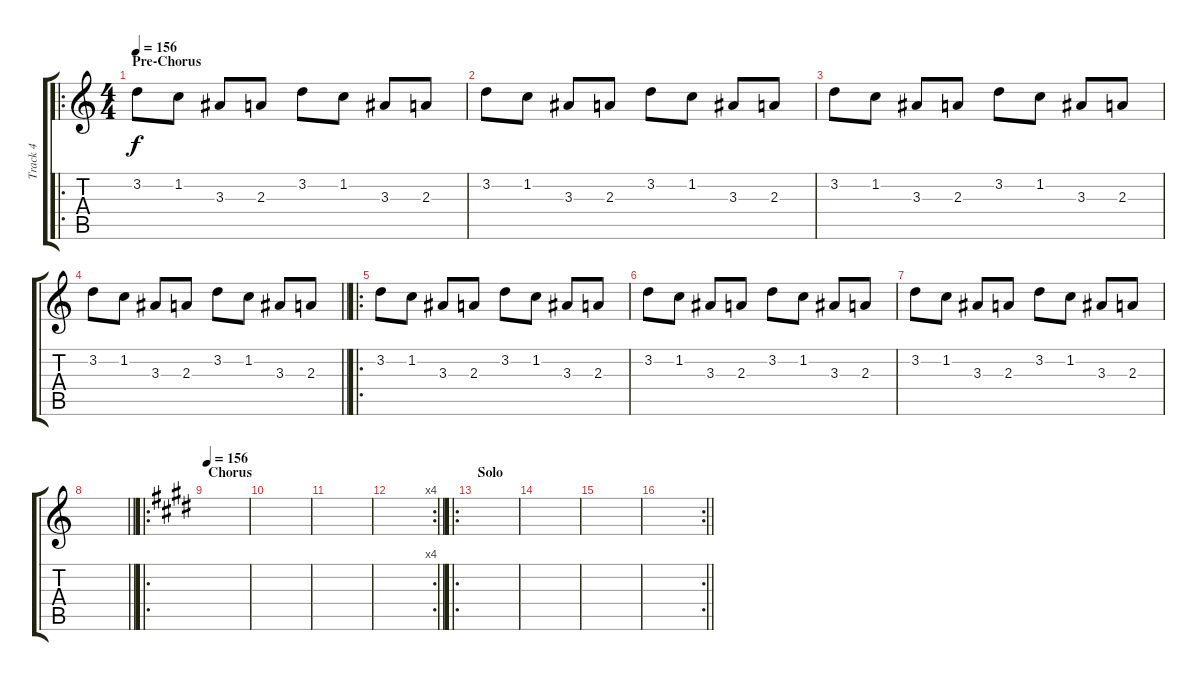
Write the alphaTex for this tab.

\track ("Track 4" "Track 4") {instrument distortionguitar}
\staff {score tabs}
\tuning (E4 B3 G3 D3 A2 D2) {hide}
\ro
\ts (4 4)
\section ("" "Pre-Chorus")
\tempo 156
\clef g2
\ks c
3.2.8{dy f} 1.2.8 3.3.8 2.3.8 3.2.8 1.2.8 3.3.8 2.3.8 |
3.2.8 1.2.8 3.3.8 2.3.8 3.2.8 1.2.8 3.3.8 2.3.8 |
3.2.8 1.2.8 3.3.8 2.3.8 3.2.8 1.2.8 3.3.8 2.3.8 |
\barLineRight lightlight
3.2.8 1.2.8 3.3.8 2.3.8 3.2.8 1.2.8 3.3.8 2.3.8 |
\ro
3.2.8 1.2.8 3.3.8 2.3.8 3.2.8 1.2.8 3.3.8 2.3.8 |
3.2.8 1.2.8 3.3.8 2.3.8 3.2.8 1.2.8 3.3.8 2.3.8 |
3.2.8 1.2.8 3.3.8 2.3.8 3.2.8 1.2.8 3.3.8 2.3.8 |
\barLineRight lightlight
|
\ro
\section ("" "Chorus")
\tempo 156
\ks c#minor
|
|
|
\rc 4
\barLineRight lightlight
|
\ro
\section ("" "Solo")
|
|
|
\rc 2
\barLineRight lightlight
